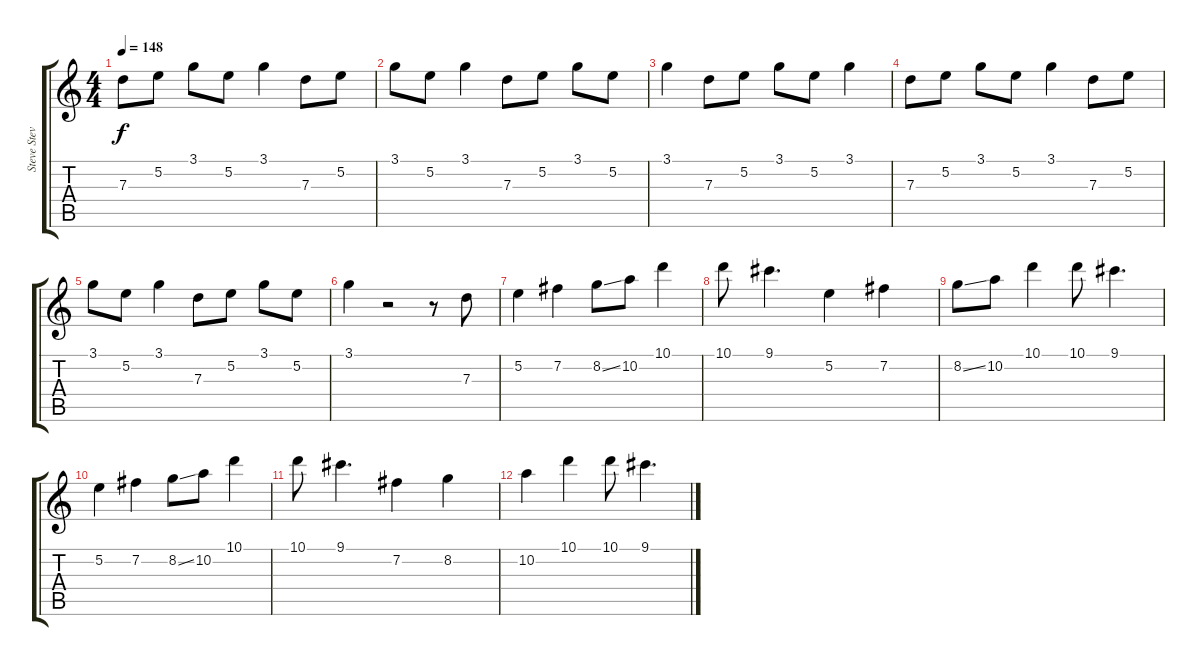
\track ("Steve Stevens" "Steve Stev") {instrument acousticguitarsteel}
\staff {score tabs}
\tuning (E4 B3 G3 D3 A2 E2) {hide}
\ts (4 4)
\tempo 148
\clef g2
\ks c
7.3.8{dy f} 5.2.8 3.1.8 5.2.8 3.1.4 7.3.8 5.2.8 |
3.1.8 5.2.8 3.1.4 7.3.8 5.2.8 3.1.8 5.2.8 |
3.1.4 7.3.8 5.2.8 3.1.8 5.2.8 3.1.4 |
7.3.8 5.2.8 3.1.8 5.2.8 3.1.4 7.3.8 5.2.8 |
3.1.8 5.2.8 3.1.4 7.3.8 5.2.8 3.1.8 5.2.8 |
3.1.4 r.2 r.8 7.3.8 |
5.2.4 7.2.4 8.2{ss}.8 10.2.8 10.1.4 |
10.1.8 9.1.4{d} 5.2.4 7.2.4 |
8.2{ss}.8 10.2.8 10.1.4 10.1.8 9.1.4{d} |
5.2.4 7.2.4 8.2{ss}.8 10.2.8 10.1.4 |
10.1.8 9.1.4{d} 7.2.4 8.2.4 |
10.2.4 10.1.4 10.1.8 9.1.4{d}
